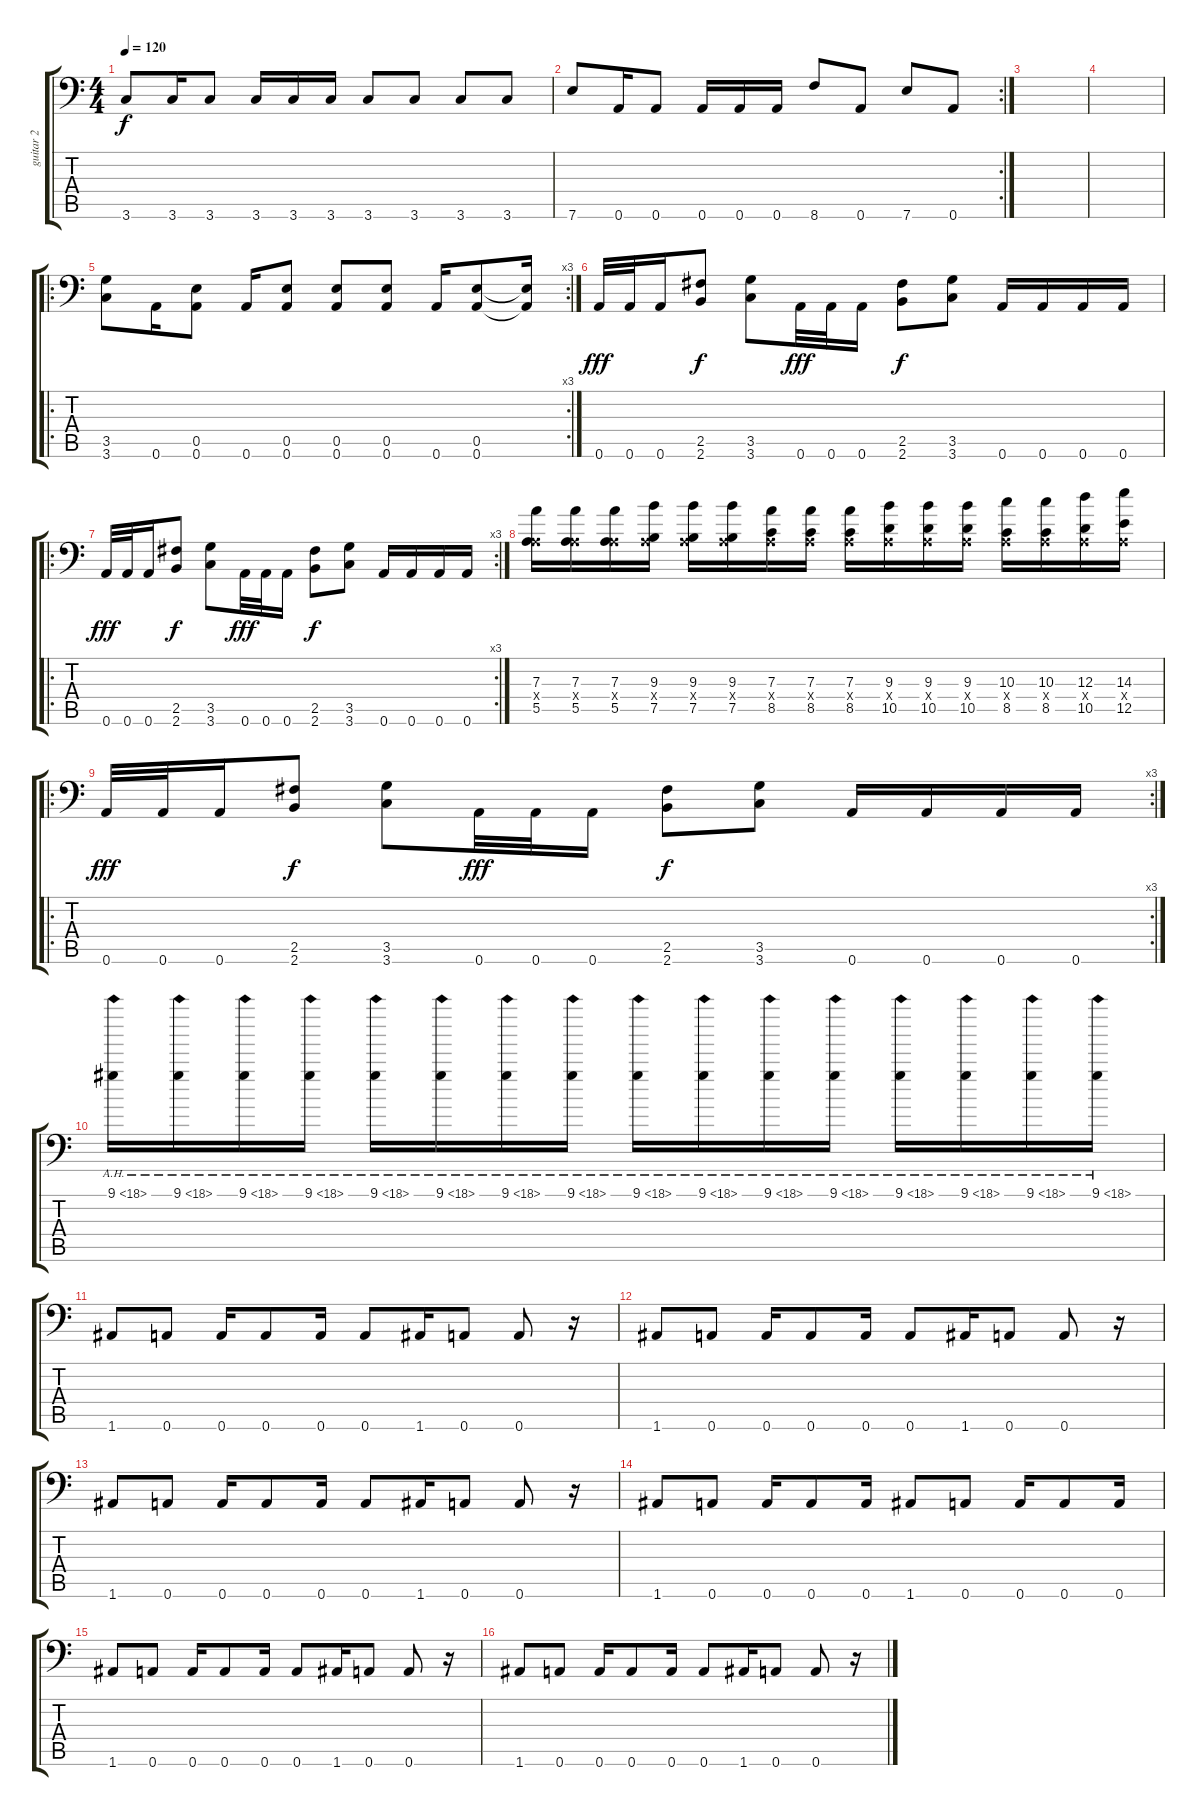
\track ("guitar 2" "guitar 2") {instrument distortionguitar}
\staff {score tabs}
\tuning (B3 Gb3 D3 A2 E2 A1) {hide}
\ts (4 4)
\tempo 120
\clef f4
\ks c
3.6.8{dy f} 3.6.16 3.6.8 3.6.16 3.6.16 3.6.16 3.6.8 3.6.8 3.6.8 3.6.8 |
\rc 2
7.6.8 0.6.16 0.6.8 0.6.16 0.6.16 0.6.16 8.6.8 0.6.8 7.6.8 0.6.8 |
|
|
\ro
\rc 3
(3.5 3.6).8 0.6.16 (0.5 0.6).8 0.6.16 (0.5 0.6).8 (0.5 0.6).8 (0.5 0.6).8 0.6.16 (0.5 0.6).8 (0.5{t} 0.6{t}).16 |
0.6.32{dy fff} 0.6.32 0.6.16 (2.5 2.6).8{dy f} (3.5 3.6).8 0.6.32{dy fff} 0.6.32 0.6.16 (2.5 2.6).8{dy f} (3.5 3.6).8 0.6.16 0.6.16 0.6.16 0.6.16 |
\ro
\rc 3
0.6.32{dy fff} 0.6.32 0.6.16 (2.5 2.6).8{dy f} (3.5 3.6).8 0.6.32{dy fff} 0.6.32 0.6.16 (2.5 2.6).8{dy f} (3.5 3.6).8 0.6.16 0.6.16 0.6.16 0.6.16 |
(7.3 0.4{x} 5.5).16 (7.3 0.4{x} 5.5).16 (7.3 0.4{x} 5.5).16 (9.3 0.4{x} 7.5).16 (9.3 0.4{x} 7.5).16 (9.3 0.4{x} 7.5).16 (7.3 0.4{x} 8.5).16 (7.3 0.4{x} 8.5).16 (7.3 0.4{x} 8.5).16 (9.3 0.4{x} 10.5).16 (9.3 0.4{x} 10.5).16 (9.3 0.4{x} 10.5).16 (10.3 0.4{x} 8.5).16 (10.3 0.4{x} 8.5).16 (12.3 0.4{x} 10.5).16 (14.3 0.4{x} 12.5).16 |
\ro
\rc 3
0.6.32{dy fff} 0.6.32 0.6.16 (2.5 2.6).8{dy f} (3.5 3.6).8 0.6.32{dy fff} 0.6.32 0.6.16 (2.5 2.6).8{dy f} (3.5 3.6).8 0.6.16 0.6.16 0.6.16 0.6.16 |
9.1{ah 9}.16 9.1{ah 9}.16 9.1{ah 9}.16 9.1{ah 9}.16 9.1{ah 9}.16 9.1{ah 9}.16 9.1{ah 9}.16 9.1{ah 9}.16 9.1{ah 9}.16 9.1{ah 9}.16 9.1{ah 9}.16 9.1{ah 9}.16 9.1{ah 9}.16 9.1{ah 9}.16 9.1{ah 9}.16 9.1{ah 9}.16 |
1.6.8{volume 16 instrument distortionguitar} 0.6.8 0.6.16 0.6.8 0.6.16 0.6.8 1.6.16 0.6.8 0.6.8 r.16 |
1.6.8 0.6.8 0.6.16 0.6.8 0.6.16 0.6.8 1.6.16 0.6.8 0.6.8 r.16 |
1.6.8 0.6.8 0.6.16 0.6.8 0.6.16 0.6.8 1.6.16 0.6.8 0.6.8 r.16 |
1.6.8 0.6.8 0.6.16 0.6.8 0.6.16 1.6.8 0.6.8 0.6.16 0.6.8 0.6.16 |
1.6.8{volume 16 instrument distortionguitar} 0.6.8 0.6.16 0.6.8 0.6.16 0.6.8 1.6.16 0.6.8 0.6.8 r.16 |
1.6.8 0.6.8 0.6.16 0.6.8 0.6.16 0.6.8 1.6.16 0.6.8 0.6.8 r.16
